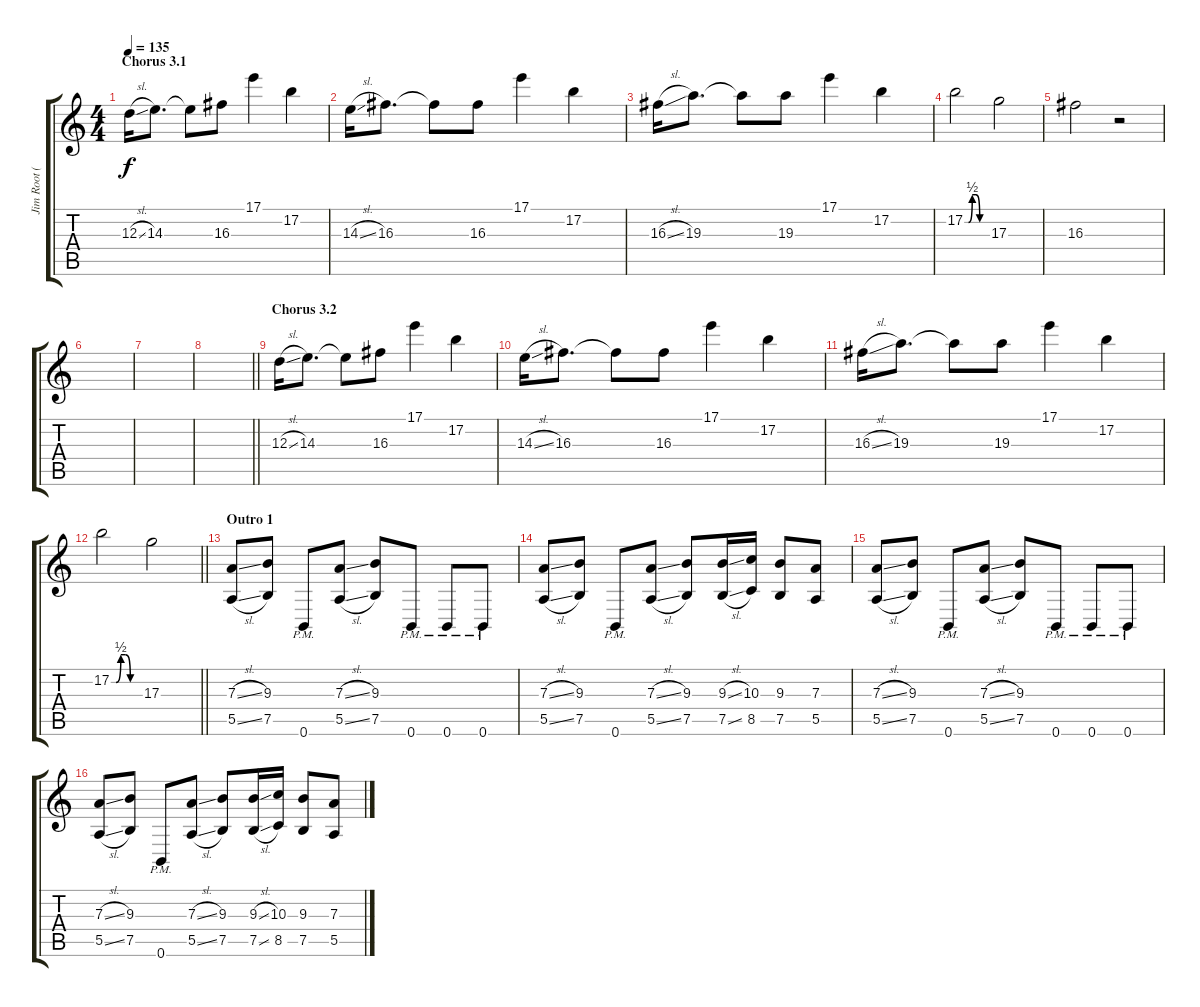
\track ("Jim Root (Solo)" "Jim Root (") {instrument overdrivenguitar}
\staff {score tabs}
\tuning (B3 Gb3 D3 A2 E2 B1) {hide}
\ts (4 4)
\section ("" "Chorus 3.1")
\tempo 135
\clef g2
\ks c
12.3{sl}.16{dy f volume 8} 14.3.8{d} 14.3{t}.8 16.3.8 17.1.4 17.2.4 |
14.3{sl}.16 16.3.8{d} 16.3{t}.8 16.3.8 17.1.4 17.2.4 |
16.3{sl}.16 19.3.8{d} 19.3{t}.8 19.3.8 17.1.4 17.2.4 |
17.2{be (custom 0 0 10 0 20 2 30 2 40 0 60 0)}.2{volume 11} 17.3.2 |
16.3.2 r.2 |
|
|
\barLineRight lightlight
|
\section ("" "Chorus 3.2")
12.3{sl}.16{volume 8} 14.3.8{d} 14.3{t}.8 16.3.8 17.1.4 17.2.4 |
14.3{sl}.16 16.3.8{d} 16.3{t}.8 16.3.8 17.1.4 17.2.4 |
16.3{sl}.16 19.3.8{d} 19.3{t}.8 19.3.8 17.1.4 17.2.4 |
\barLineRight lightlight
17.2{be (custom 0 0 10 0 20 2 30 2 40 0 60 0)}.2{volume 11} 17.3.2 |
\section ("" "Outro 1")
(7.3{sl} 5.5{sl}).8{volume 8} (9.3 7.5).8 0.6{pm}.8 (7.3{sl} 5.5{sl}).8 (9.3 7.5).8 0.6{pm}.8 0.6{pm}.8 0.6{pm}.8 |
(7.3{sl} 5.5{sl}).8 (9.3 7.5).8 0.6{pm}.8 (7.3{sl} 5.5{sl}).8 (9.3 7.5).8 (9.3{sl} 7.5{sl}).16 (10.3 8.5).16 (9.3 7.5).8 (7.3 5.5).8 |
(7.3{sl} 5.5{sl}).8 (9.3 7.5).8 0.6{pm}.8 (7.3{sl} 5.5{sl}).8 (9.3 7.5).8 0.6{pm}.8 0.6{pm}.8 0.6{pm}.8 |
(7.3{sl} 5.5{sl}).8 (9.3 7.5).8 0.6{pm}.8 (7.3{sl} 5.5{sl}).8 (9.3 7.5).8 (9.3{sl} 7.5{sl}).16 (10.3 8.5).16 (9.3 7.5).8 (7.3 5.5).8
